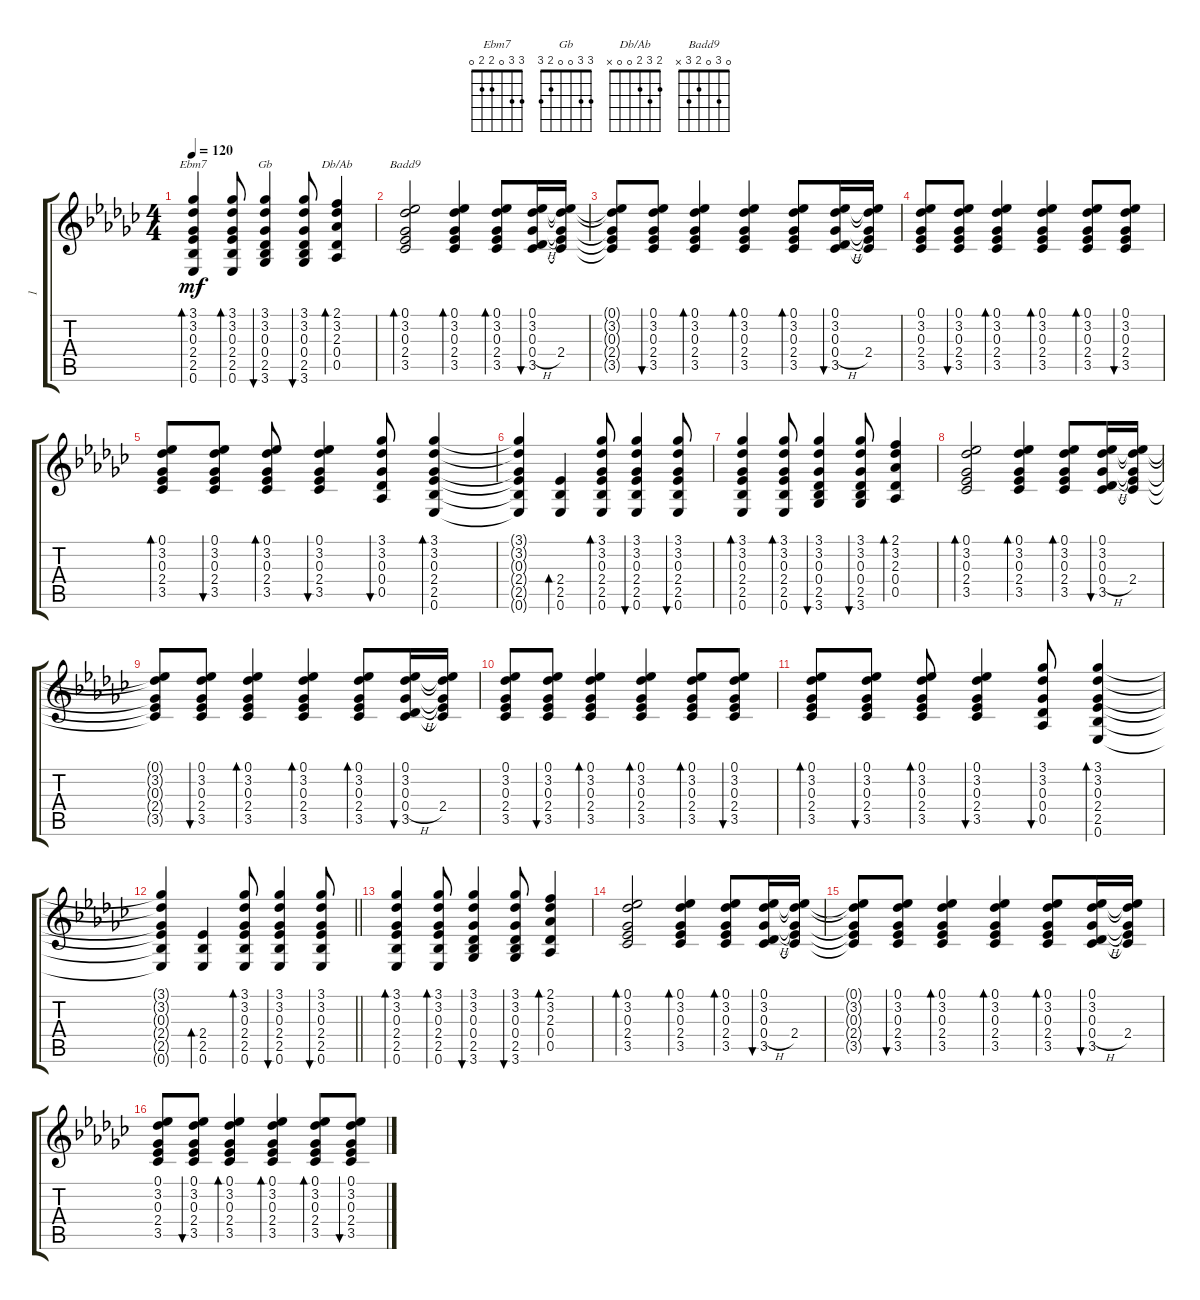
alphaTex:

\track ("1" "1") {instrument acousticguitarsteel}
\staff {score tabs}
\tuning (Eb4 Bb3 Gb3 Db3 Ab2 Eb2) {hide}
\chord ("Ebm7" 3 3 0 2 2 0)
\chord ("Gb" 3 3 0 0 2 3)
\chord ("Db/Ab" 2 3 2 0 0 x)
\chord ("Badd9" 0 3 0 2 3 x)
\ts (4 4)
\tempo 120
\clef g2
\ks ebminor
(3.1 3.2 0.3 2.4 2.5 0.6).4{bd 30 ch "Ebm7" dy mf} (3.1 3.2 0.3 2.4 2.5 0.6).8{bd 30} (3.1 3.2 0.3 0.4 2.5 3.6).4{bu 30 ch "Gb"} (3.1 3.2 0.3 0.4 2.5 3.6).8{bu 30} (2.1 3.2 2.3 0.4 0.5).4{bd 30 ch "Db/Ab"} |
(0.1 3.2 0.3 2.4 3.5).2{bd 30 ch "Badd9"} (0.1 3.2 0.3 2.4 3.5).4{bd 30} (0.1 3.2 0.3 2.4 3.5).8{bd 30} (0.1 3.2 0.3 0.4{h} 3.5).16{bu 30} (0.1{t} 3.2{t} 0.3{t} 2.4 3.5{t}).16 |
(0.1{t} 3.2{t} 0.3{t} 2.4{t} 3.5{t}).8 (0.1 3.2 0.3 2.4 3.5).8{bu 30} (0.1 3.2 0.3 2.4 3.5).4{bd 30} (0.1 3.2 0.3 2.4 3.5).4{bd 30} (0.1 3.2 0.3 2.4 3.5).8{bd 30} (0.1 3.2 0.3 0.4{h} 3.5).16{bu 30} (0.1{t} 3.2{t} 0.3{t} 2.4 3.5{t}).16 |
(0.1 3.2 0.3 2.4 3.5).8 (0.1 3.2 0.3 2.4 3.5).8{bu 30} (0.1 3.2 0.3 2.4 3.5).4{bd 30} (0.1 3.2 0.3 2.4 3.5).4{bd 30} (0.1 3.2 0.3 2.4 3.5).8{bd 30} (0.1 3.2 0.3 2.4 3.5).8{bu 30} |
(0.1 3.2 0.3 2.4 3.5).8{bd 30} (0.1 3.2 0.3 2.4 3.5).8{bu 30} (0.1 3.2 0.3 2.4 3.5).8{bd 30} (0.1 3.2 0.3 2.4 3.5).4{bu 30} (3.1 3.2 0.3 0.4 0.5).8{bu 30} (3.1 3.2 0.3 2.4 2.5 0.6).4{bd 30} |
(3.1{t} 3.2{t} 0.3{t} 2.4{t} 2.5{t} 0.6{t}).4 (2.4 2.5 0.6).4{bd 30} (3.1 3.2 0.3 2.4 2.5 0.6).8{bd 30} (3.1 3.2 0.3 2.4 2.5 0.6).4{bu 30} (3.1 3.2 0.3 2.4 2.5 0.6).8{bu 30} |
(3.1 3.2 0.3 2.4 2.5 0.6).4{bd 30} (3.1 3.2 0.3 2.4 2.5 0.6).8{bd 30} (3.1 3.2 0.3 0.4 2.5 3.6).4{bu 30} (3.1 3.2 0.3 0.4 2.5 3.6).8{bu 30} (2.1 3.2 2.3 0.4 0.5).4{bd 30} |
(0.1 3.2 0.3 2.4 3.5).2{bd 30} (0.1 3.2 0.3 2.4 3.5).4{bd 30} (0.1 3.2 0.3 2.4 3.5).8{bd 30} (0.1 3.2 0.3 0.4{h} 3.5).16{bu 30} (0.1{t} 3.2{t} 0.3{t} 2.4 3.5{t}).16 |
(0.1{t} 3.2{t} 0.3{t} 2.4{t} 3.5{t}).8 (0.1 3.2 0.3 2.4 3.5).8{bu 30} (0.1 3.2 0.3 2.4 3.5).4{bd 30} (0.1 3.2 0.3 2.4 3.5).4{bd 30} (0.1 3.2 0.3 2.4 3.5).8{bd 30} (0.1 3.2 0.3 0.4{h} 3.5).16{bu 30} (0.1{t} 3.2{t} 0.3{t} 2.4 3.5{t}).16 |
(0.1 3.2 0.3 2.4 3.5).8 (0.1 3.2 0.3 2.4 3.5).8{bu 30} (0.1 3.2 0.3 2.4 3.5).4{bd 30} (0.1 3.2 0.3 2.4 3.5).4{bd 30} (0.1 3.2 0.3 2.4 3.5).8{bd 30} (0.1 3.2 0.3 2.4 3.5).8{bu 30} |
(0.1 3.2 0.3 2.4 3.5).8{bd 30} (0.1 3.2 0.3 2.4 3.5).8{bu 30} (0.1 3.2 0.3 2.4 3.5).8{bd 30} (0.1 3.2 0.3 2.4 3.5).4{bu 30} (3.1 3.2 0.3 0.4 0.5).8{bu 30} (3.1 3.2 0.3 2.4 2.5 0.6).4{bd 30} |
\barLineRight lightlight
(3.1{t} 3.2{t} 0.3{t} 2.4{t} 2.5{t} 0.6{t}).4 (2.4 2.5 0.6).4{bd 30} (3.1 3.2 0.3 2.4 2.5 0.6).8{bd 30} (3.1 3.2 0.3 2.4 2.5 0.6).4{bu 30} (3.1 3.2 0.3 2.4 2.5 0.6).8{bu 30} |
(3.1 3.2 0.3 2.4 2.5 0.6).4{bd 30} (3.1 3.2 0.3 2.4 2.5 0.6).8{bd 30} (3.1 3.2 0.3 0.4 2.5 3.6).4{bu 30} (3.1 3.2 0.3 0.4 2.5 3.6).8{bu 30} (2.1 3.2 2.3 0.4 0.5).4{bd 30} |
(0.1 3.2 0.3 2.4 3.5).2{bd 30} (0.1 3.2 0.3 2.4 3.5).4{bd 30} (0.1 3.2 0.3 2.4 3.5).8{bd 30} (0.1 3.2 0.3 0.4{h} 3.5).16{bu 30} (0.1{t} 3.2{t} 0.3{t} 2.4 3.5{t}).16 |
(0.1{t} 3.2{t} 0.3{t} 2.4{t} 3.5{t}).8 (0.1 3.2 0.3 2.4 3.5).8{bu 30} (0.1 3.2 0.3 2.4 3.5).4{bd 30} (0.1 3.2 0.3 2.4 3.5).4{bd 30} (0.1 3.2 0.3 2.4 3.5).8{bd 30} (0.1 3.2 0.3 0.4{h} 3.5).16{bu 30} (0.1{t} 3.2{t} 0.3{t} 2.4 3.5{t}).16 |
(0.1 3.2 0.3 2.4 3.5).8 (0.1 3.2 0.3 2.4 3.5).8{bu 30} (0.1 3.2 0.3 2.4 3.5).4{bd 30} (0.1 3.2 0.3 2.4 3.5).4{bd 30} (0.1 3.2 0.3 2.4 3.5).8{bd 30} (0.1 3.2 0.3 2.4 3.5).8{bu 30}
